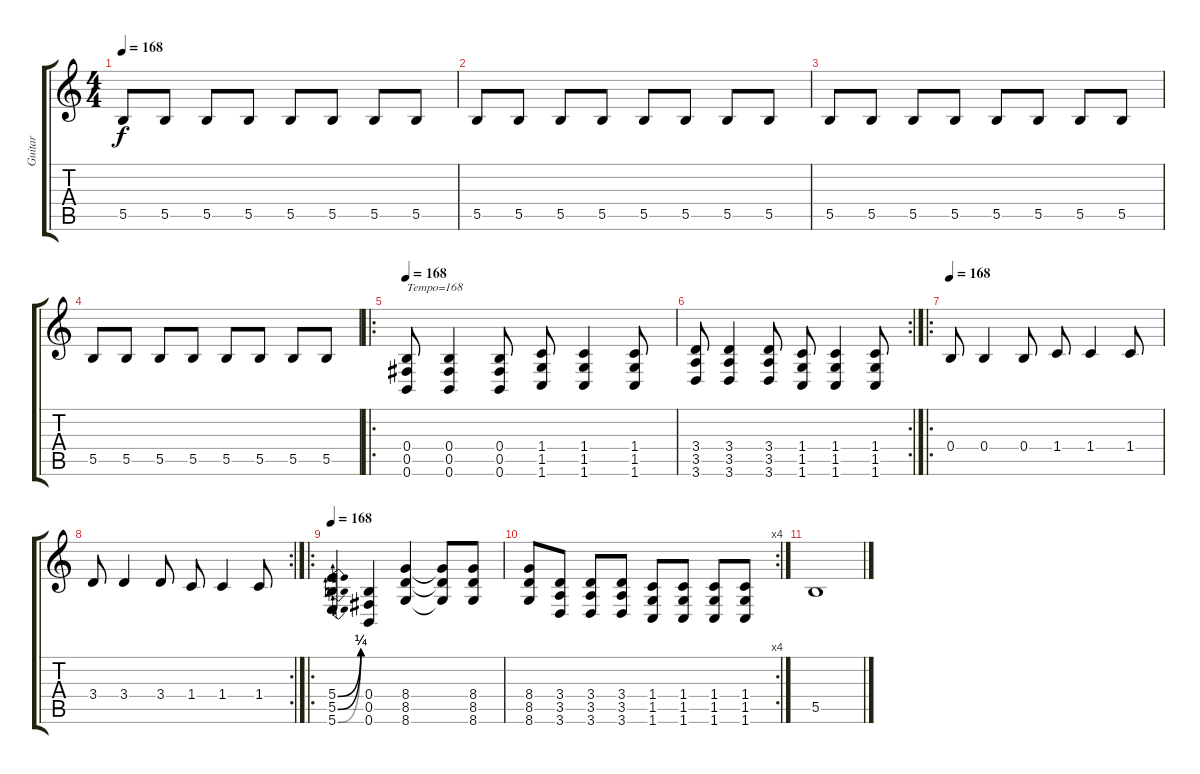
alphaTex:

\track ("Guitar" "Guitar") {instrument distortionguitar}
\staff {score tabs}
\tuning (Db4 Ab3 E3 B2 Gb2 B1) {hide}
\ts (4 4)
\tempo 168
\clef g2
\ks c
5.5.8{dy f} 5.5.8 5.5.8 5.5.8 5.5.8 5.5.8 5.5.8 5.5.8 |
5.5.8 5.5.8 5.5.8 5.5.8 5.5.8 5.5.8 5.5.8 5.5.8 |
5.5.8 5.5.8 5.5.8 5.5.8 5.5.8 5.5.8 5.5.8 5.5.8 |
5.5.8 5.5.8 5.5.8 5.5.8 5.5.8 5.5.8 5.5.8 5.5.8 |
\ro
\tempo 168
(0.4 0.5 0.6).8{txt "Tempo=168"} (0.4 0.5 0.6).4 (0.4 0.5 0.6).8 (1.4 1.5 1.6).8 (1.4 1.5 1.6).4 (1.4 1.5 1.6).8 |
\rc 2
(3.4 3.5 3.6).8 (3.4 3.5 3.6).4 (3.4 3.5 3.6).8 (1.4 1.5 1.6).8 (1.4 1.5 1.6).4 (1.4 1.5 1.6).8 |
\ro
\tempo 168
0.4.8 0.4.4 0.4.8 1.4.8 1.4.4 1.4.8 |
\rc 2
3.4.8 3.4.4 3.4.8 1.4.8 1.4.4 1.4.8 |
\ro
\tempo 168
(5.4{be (bend 0 0 60 1)} 5.5{be (bend 0 0 60 1)} 5.6{be (bend 0 0 60 1)}).4 (0.4 0.5 0.6).4 (8.4 8.5 8.6).4 (8.4{t} 8.5{t} 8.6{t}).8 (8.4 8.5 8.6).8 |
\rc 4
(8.4 8.5 8.6).8 (3.4 3.5 3.6).8 (3.4 3.5 3.6).8 (3.4 3.5 3.6).8 (1.4 1.5 1.6).8 (1.4 1.5 1.6).8 (1.4 1.5 1.6).8 (1.4 1.5 1.6).8 |
5.5.1
